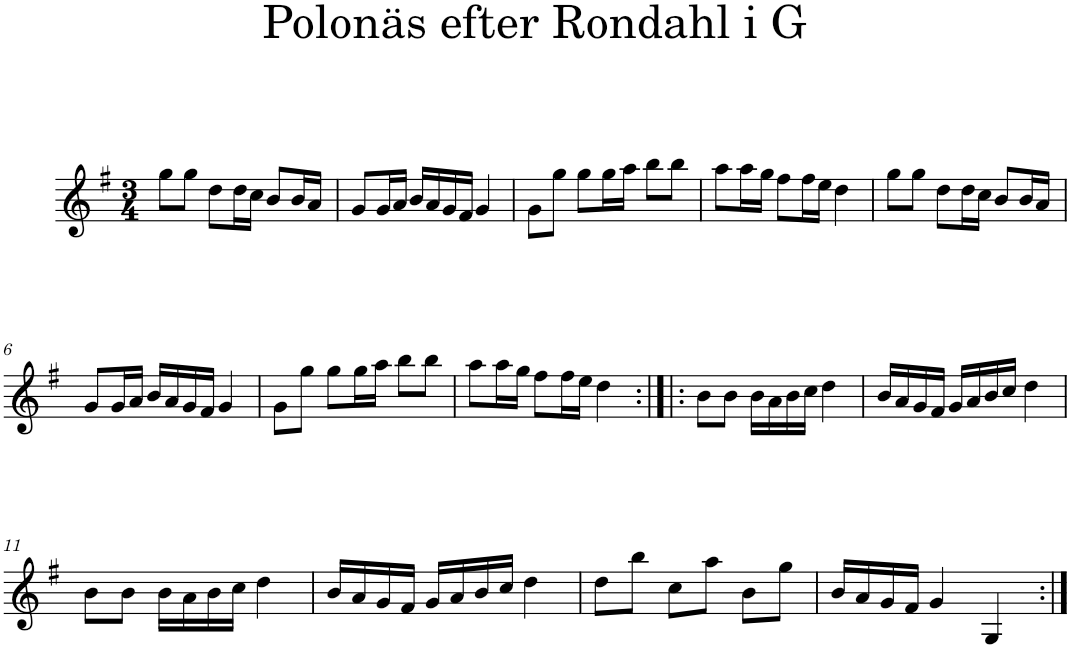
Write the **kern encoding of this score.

**kern
*part1
*staff1
*I"Piano
*I'Pno
*clefG2
*k[f#]
*G:
*M3/4
=1
8gg\L
8gg\J
8dd\L
16dd\L
16cc\JJ
8b/L
16b/L
16a/JJ
=2
8g/L
16g/L
16a/JJ
16b/LL
16a/
16g/
16f#/JJ
4g/
=3
8g\L
8gg\J
8gg\L
16gg\L
16aa\JJ
8bb\L
8bb\J
=4
8aa\L
16aa\L
16gg\JJ
8ff#\L
16ff#\L
16ee\JJ
4dd\
=5
8gg\L
8gg\J
8dd\L
16dd\L
16cc\JJ
8b/L
16b/L
16a/JJ
!!LO:LB:g=z
=6
8g/L
16g/L
16a/JJ
16b/LL
16a/
16g/
16f#/JJ
4g/
=7
8g\L
8gg\J
8gg\L
16gg\L
16aa\JJ
8bb\L
8bb\J
=8
8aa\L
16aa\L
16gg\JJ
8ff#\L
16ff#\L
16ee\JJ
4dd\
=9:|!|:
8b\L
8b\J
16b\LL
16a\
16b\
16cc\JJ
4dd\
=10
16b/LL
16a/
16g/
16f#/JJ
16g/LL
16a/
16b/
16cc/JJ
4dd\
!!LO:LB:g=z
=11
8b\L
8b\J
16b\LL
16a\
16b\
16cc\JJ
4dd\
=12
16b/LL
16a/
16g/
16f#/JJ
16g/LL
16a/
16b/
16cc/JJ
4dd\
=13
8dd\L
8bb\J
8cc\L
8aa\J
8b\L
8gg\J
=14
16b/LL
16a/
16g/
16f#/JJ
4g/
4G/
=:|!
*-
